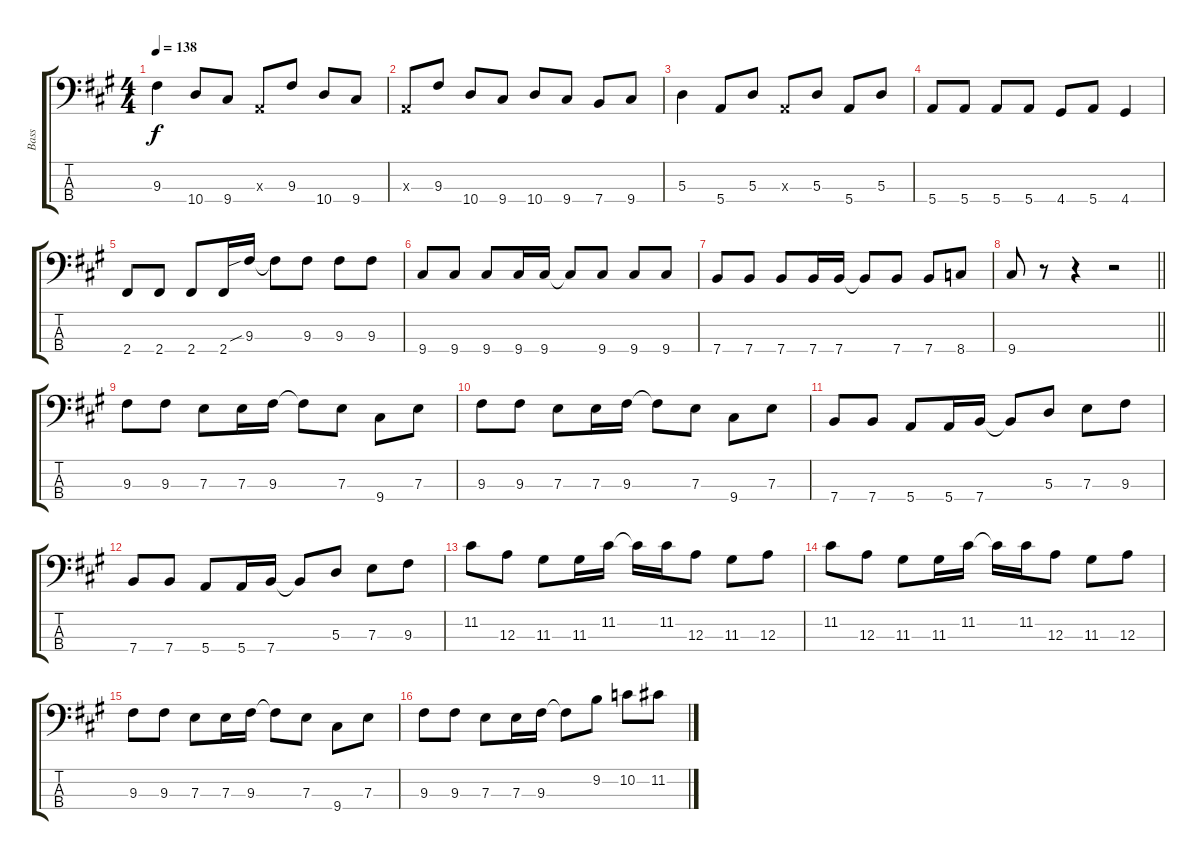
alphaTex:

\track ("Bass" "Bass") {instrument electricbassfinger}
\staff {score tabs}
\tuning (G2 D2 A1 E1) {hide}
\ts (4 4)
\tempo 138
\clef f4
\ks a
9.3.4{dy f} 10.4.8 9.4.8 0.3{x}.8 9.3.8 10.4.8 9.4.8 |
0.3{x}.8 9.3.8 10.4.8 9.4.8 10.4.8 9.4.8 7.4.8 9.4.8 |
5.3.4 5.4.8 5.3.8 0.3{x}.8 5.3.8 5.4.8 5.3.8 |
5.4.8 5.4.8 5.4.8 5.4.8 4.4.8 5.4.8 4.4.4 |
2.4.8 2.4.8 2.4.8 2.4.16 9.3{sib}.16 9.3{t}.8 9.3.8 9.3.8 9.3.8 |
9.4.8 9.4.8 9.4.8 9.4.16 9.4.16 9.4{t}.8 9.4.8 9.4.8 9.4.8 |
7.4.8 7.4.8 7.4.8 7.4.16 7.4.16 7.4{t}.8 7.4.8 7.4.8 8.4.8 |
\barLineRight lightlight
9.4.8 r.8 r.4 r.2 |
9.3.8 9.3.8 7.3.8 7.3.16 9.3.16 9.3{t}.8 7.3.8 9.4.8 7.3.8 |
9.3.8 9.3.8 7.3.8 7.3.16 9.3.16 9.3{t}.8 7.3.8 9.4.8 7.3.8 |
7.4.8 7.4.8 5.4.8 5.4.16 7.4.16 7.4{t}.8 5.3.8 7.3.8 9.3.8 |
7.4.8 7.4.8 5.4.8 5.4.16 7.4.16 7.4{t}.8 5.3.8 7.3.8 9.3.8 |
11.2.8 12.3.8 11.3.8 11.3.16 11.2.16 11.2{t}.16 11.2.16 12.3.8 11.3.8 12.3.8 |
11.2.8 12.3.8 11.3.8 11.3.16 11.2.16 11.2{t}.16 11.2.16 12.3.8 11.3.8 12.3.8 |
9.3.8 9.3.8 7.3.8 7.3.16 9.3.16 9.3{t}.8 7.3.8 9.4.8 7.3.8 |
9.3.8 9.3.8 7.3.8 7.3.16 9.3.16 9.3{t}.8 9.2.8 10.2.8 11.2.8
